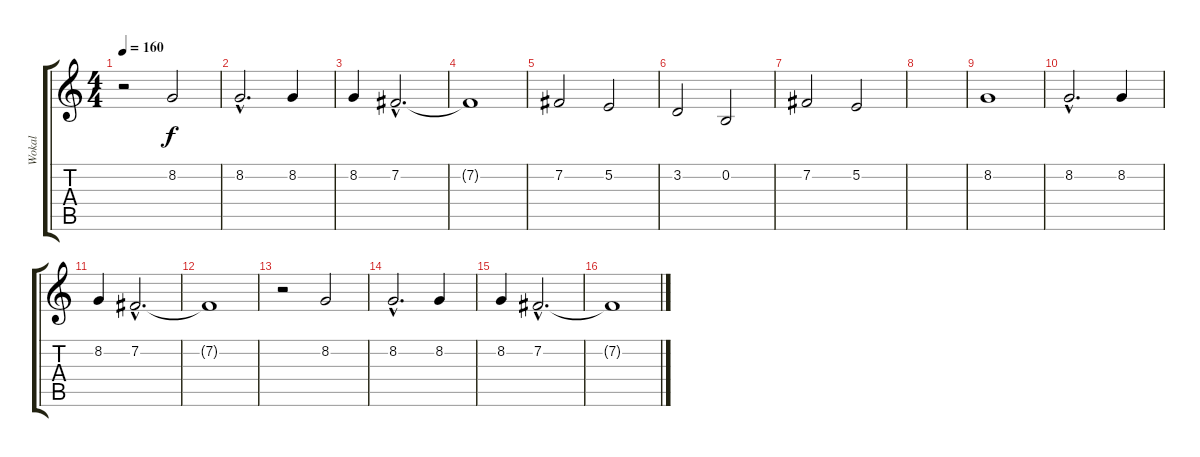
\track ("Wokal" "Wokal") {instrument voiceoohs}
\staff {score tabs}
\tuning (E4 B3 G3 D3 A2 E2) {hide}
\ts (4 4)
\tempo 160
\clef g2
\ks c
r.2{dy f} 8.2.2{volume 16} |
8.2{hac}.2{d} 8.2.4 |
8.2.4 7.2{hac}.2{d} |
7.2{t}.1 |
7.2.2 5.2.2 |
3.2.2 0.2.2 |
7.2.2 5.2.2 |
|
8.2.1{volume 16} |
8.2{hac}.2{d} 8.2.4 |
8.2.4 7.2{hac}.2{d} |
7.2{t}.1 |
r.2 8.2.2{volume 16} |
8.2{hac}.2{d} 8.2.4 |
8.2.4 7.2{hac}.2{d} |
7.2{t}.1
